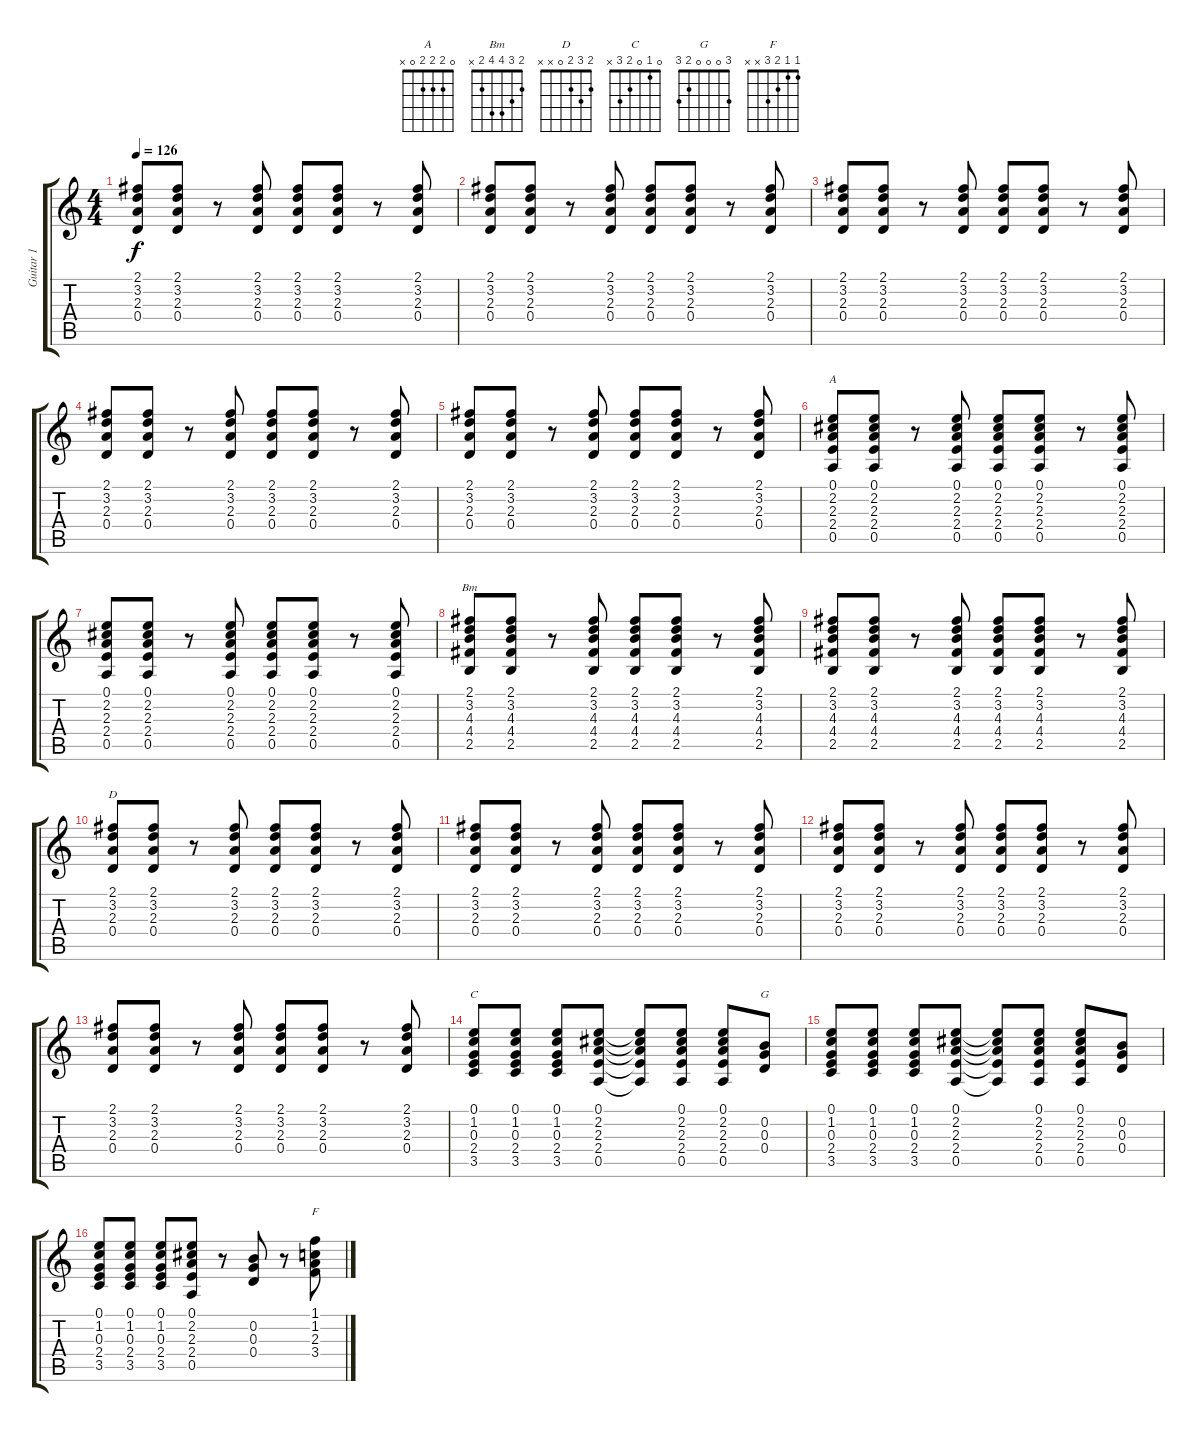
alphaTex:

\track ("Guitar 1" "Guitar 1") {instrument electricguitarclean}
\staff {score tabs}
\tuning (E4 B3 G3 D3 A2 E2) {hide}
\chord ("A" 0 2 2 2 0 x)
\chord ("Bm" 2 3 4 4 2 x)
\chord ("D" 2 3 2 0 x x)
\chord ("C" 0 1 0 2 3 x)
\chord ("G" 3 0 0 0 2 3)
\chord ("F" 1 1 2 3 x x)
\ts (4 4)
\tempo 126
\clef g2
\ks c
(2.1 3.2 2.3 0.4).8{dy f} (2.1 3.2 2.3 0.4).8 r.8 (2.1 3.2 2.3 0.4).8 (2.1 3.2 2.3 0.4).8 (2.1 3.2 2.3 0.4).8 r.8 (2.1 3.2 2.3 0.4).8 |
(2.1 3.2 2.3 0.4).8 (2.1 3.2 2.3 0.4).8 r.8 (2.1 3.2 2.3 0.4).8 (2.1 3.2 2.3 0.4).8 (2.1 3.2 2.3 0.4).8 r.8 (2.1 3.2 2.3 0.4).8 |
(2.1 3.2 2.3 0.4).8 (2.1 3.2 2.3 0.4).8 r.8 (2.1 3.2 2.3 0.4).8 (2.1 3.2 2.3 0.4).8 (2.1 3.2 2.3 0.4).8 r.8 (2.1 3.2 2.3 0.4).8 |
(2.1 3.2 2.3 0.4).8 (2.1 3.2 2.3 0.4).8 r.8 (2.1 3.2 2.3 0.4).8 (2.1 3.2 2.3 0.4).8 (2.1 3.2 2.3 0.4).8 r.8 (2.1 3.2 2.3 0.4).8 |
(2.1 3.2 2.3 0.4).8 (2.1 3.2 2.3 0.4).8 r.8 (2.1 3.2 2.3 0.4).8 (2.1 3.2 2.3 0.4).8 (2.1 3.2 2.3 0.4).8 r.8 (2.1 3.2 2.3 0.4).8 |
(0.1 2.2 2.3 2.4 0.5).8{ch "A"} (0.1 2.2 2.3 2.4 0.5).8 r.8 (0.1 2.2 2.3 2.4 0.5).8 (0.1 2.2 2.3 2.4 0.5).8 (0.1 2.2 2.3 2.4 0.5).8 r.8 (0.1 2.2 2.3 2.4 0.5).8 |
(0.1 2.2 2.3 2.4 0.5).8 (0.1 2.2 2.3 2.4 0.5).8 r.8 (0.1 2.2 2.3 2.4 0.5).8 (0.1 2.2 2.3 2.4 0.5).8 (0.1 2.2 2.3 2.4 0.5).8 r.8 (0.1 2.2 2.3 2.4 0.5).8 |
(2.1 3.2 4.3 4.4 2.5).8{ch "Bm"} (2.1 3.2 4.3 4.4 2.5).8 r.8 (2.1 3.2 4.3 4.4 2.5).8 (2.1 3.2 4.3 4.4 2.5).8 (2.1 3.2 4.3 4.4 2.5).8 r.8 (2.1 3.2 4.3 4.4 2.5).8 |
(2.1 3.2 4.3 4.4 2.5).8 (2.1 3.2 4.3 4.4 2.5).8 r.8 (2.1 3.2 4.3 4.4 2.5).8 (2.1 3.2 4.3 4.4 2.5).8 (2.1 3.2 4.3 4.4 2.5).8 r.8 (2.1 3.2 4.3 4.4 2.5).8 |
(2.1 3.2 2.3 0.4).8{ch "D"} (2.1 3.2 2.3 0.4).8 r.8 (2.1 3.2 2.3 0.4).8 (2.1 3.2 2.3 0.4).8 (2.1 3.2 2.3 0.4).8 r.8 (2.1 3.2 2.3 0.4).8 |
(2.1 3.2 2.3 0.4).8 (2.1 3.2 2.3 0.4).8 r.8 (2.1 3.2 2.3 0.4).8 (2.1 3.2 2.3 0.4).8 (2.1 3.2 2.3 0.4).8 r.8 (2.1 3.2 2.3 0.4).8 |
(2.1 3.2 2.3 0.4).8 (2.1 3.2 2.3 0.4).8 r.8 (2.1 3.2 2.3 0.4).8 (2.1 3.2 2.3 0.4).8 (2.1 3.2 2.3 0.4).8 r.8 (2.1 3.2 2.3 0.4).8 |
(2.1 3.2 2.3 0.4).8 (2.1 3.2 2.3 0.4).8 r.8 (2.1 3.2 2.3 0.4).8 (2.1 3.2 2.3 0.4).8 (2.1 3.2 2.3 0.4).8 r.8 (2.1 3.2 2.3 0.4).8 |
(0.1 1.2 0.3 2.4 3.5).8{ch "C"} (0.1 1.2 0.3 2.4 3.5).8 (0.1 1.2 0.3 2.4 3.5).8 (0.1 2.2 2.3 2.4 0.5).8 (0.1{t} 2.2{t} 2.3{t} 2.4{t} 0.5{t}).8 (0.1 2.2 2.3 2.4 0.5).8 (0.1 2.2 2.3 2.4 0.5).8 (0.2 0.3 0.4).8{ch "G"} |
(0.1 1.2 0.3 2.4 3.5).8 (0.1 1.2 0.3 2.4 3.5).8 (0.1 1.2 0.3 2.4 3.5).8 (0.1 2.2 2.3 2.4 0.5).8 (0.1{t} 2.2{t} 2.3{t} 2.4{t} 0.5{t}).8 (0.1 2.2 2.3 2.4 0.5).8 (0.1 2.2 2.3 2.4 0.5).8 (0.2 0.3 0.4).8 |
(0.1 1.2 0.3 2.4 3.5).8 (0.1 1.2 0.3 2.4 3.5).8 (0.1 1.2 0.3 2.4 3.5).8 (0.1 2.2 2.3 2.4 0.5).8 r.8 (0.2 0.3 0.4).8 r.8 (1.1 1.2 2.3 3.4).8{ch "F"}
